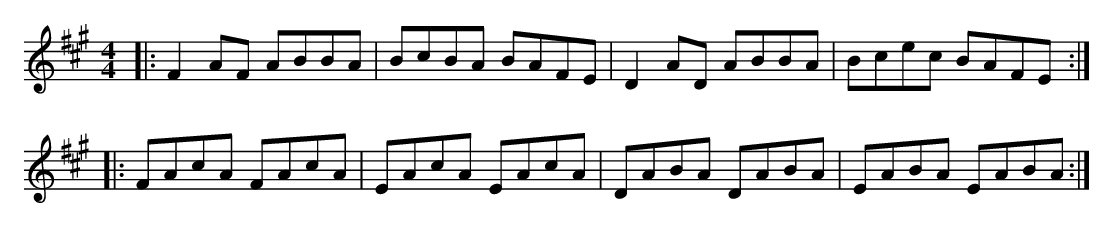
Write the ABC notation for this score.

X:1
M:4/4
K:Emix
|:F2AF ABBA|BcBA BAFE|D2AD ABBA|Bcec BAFE:|
|:FAcA FAcA|EAcA EAcA|DABA DABA|EABA EABA:|
